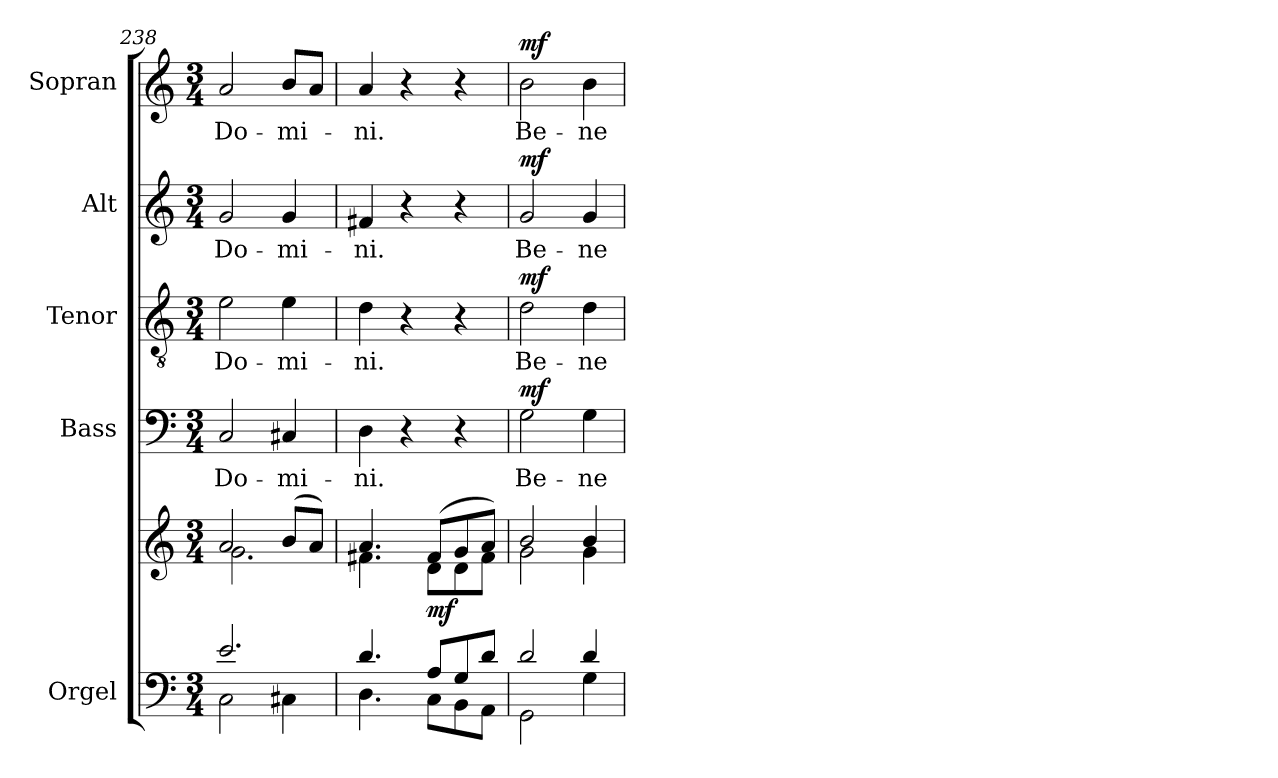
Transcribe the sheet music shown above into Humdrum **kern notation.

**kern	**kern	**dynam	**kern	**text	**dynam	**kern	**text	**dynam	**kern	**text	**dynam	**kern	**text	**dynam
*part5	*part5	*part5	*part4	*part4	*part4	*part3	*part3	*part3	*part2	*part2	*part2	*part1	*part1	*part1
*staff6	*staff5	*staff5/6	*staff4	*staff4	*staff4	*staff3	*staff3	*staff3	*staff2	*staff2	*staff2	*staff1	*staff1	*staff1
*I"Orgel	*	*	*I"Bass	*	*	*I"Tenor	*	*	*I"Alt	*	*	*I"Sopran	*	*
*I'Org.	*	*	*I'B.	*	*	*I'T.	*	*	*I'A.	*	*	*I'S.	*	*
*clefF4	*clefG2	*	*clefF4	*	*	*clefGv2	*	*	*clefG2	*	*	*clefG2	*	*
*k[]	*k[]	*	*k[]	*	*	*k[]	*	*	*k[]	*	*	*k[]	*	*
*C:	*C:	*	*C:	*	*	*C:	*	*	*C:	*	*	*C:	*	*
*M3/4	*M3/4	*	*M3/4	*	*	*M3/4	*	*	*M3/4	*	*	*M3/4	*	*
=238	=238	=238	=238	=238	=238	=238	=238	=238	=238	=238	=238	=238	=238	=238
*^	*^	*	*	*	*	*	*	*	*	*	*	*	*	*
!	!	!	!	!	!	!LO:LY:b	!	!	!LO:LY:b	!	!	!LO:LY:b	!	!	!LO:LY:b	!
2.e/	2C\	2a/	2.g\	.	2C/	Do-	.	2e\	Do-	.	2g/	Do-	.	2a/	Do-	.
!	!	!	!	!	!	!LO:LY:b	!	!	!LO:LY:b	!	!	!LO:LY:b	!	!	!LO:LY:b	!
.	4C#X\	(>8b/L	.	.	4C#X/	-mi-	.	4e\	-mi-	.	4g/	-mi-	.	8b/L	-mi-	.
.	.	8a/J)	.	.	.	.	.	.	.	.	.	.	.	8a/J	.	.
=239	=239	=239	=239	=239	=239	=239	=239	=239	=239	=239	=239	=239	=239	=239	=239	=239
!	!	!	!	!	!	!LO:LY:b	!	!	!LO:LY:b	!	!	!LO:LY:b	!	!	!LO:LY:b	!
4.d/	4.D\	4.a/	4.f#X\	.	4D\	-ni.	.	4d\	-ni.	.	4f#X/	-ni.	.	4a/	-ni.	.
.	.	.	.	.	4r	.	.	4r	.	.	4r	.	.	4r	.	.
!	!	!	!	!LO:DY:b	!	!	!	!	!	!	!	!	!	!	!	!
8A/L	8C\L	(>8f#/L	8d\L	mf	.	.	.	.	.	.	.	.	.	.	.	.
8G/	8BB\	8g/	8d\	.	4r	.	.	4r	.	.	4r	.	.	4r	.	.
8d/J	8AA\J	8a/J)	8f#\J	.	.	.	.	.	.	.	.	.	.	.	.	.
=240	=240	=240	=240	=240	=240	=240	=240	=240	=240	=240	=240	=240	=240	=240	=240	=240
!	!	!	!	!	!	!LO:LY:b	!LO:DY:a	!	!LO:LY:b	!LO:DY:a	!	!LO:LY:b	!LO:DY:a	!	!LO:LY:b	!LO:DY:a
2d/	2GG\	2b/	2g\	.	2G\	Be-	mf	2d\	Be-	mf	2g/	Be-	mf	2b\	Be-	mf
!	!	!	!	!	!	!LO:LY:b	!	!	!LO:LY:b	!	!	!LO:LY:b	!	!	!LO:LY:b	!
4d/	4G\	4b/	4g\	.	4G\	-ne-	.	4d\	-ne-	.	4g/	-ne-	.	4b\	-ne-	.
*v	*v	*	*	*	*	*	*	*	*	*	*	*	*	*	*	*
*	*v	*v	*	*	*	*	*	*	*	*	*	*	*	*	*
=	=	=	=	=	=	=	=	=	=	=	=	=	=	=
*-	*-	*-	*-	*-	*-	*-	*-	*-	*-	*-	*-	*-	*-	*-
